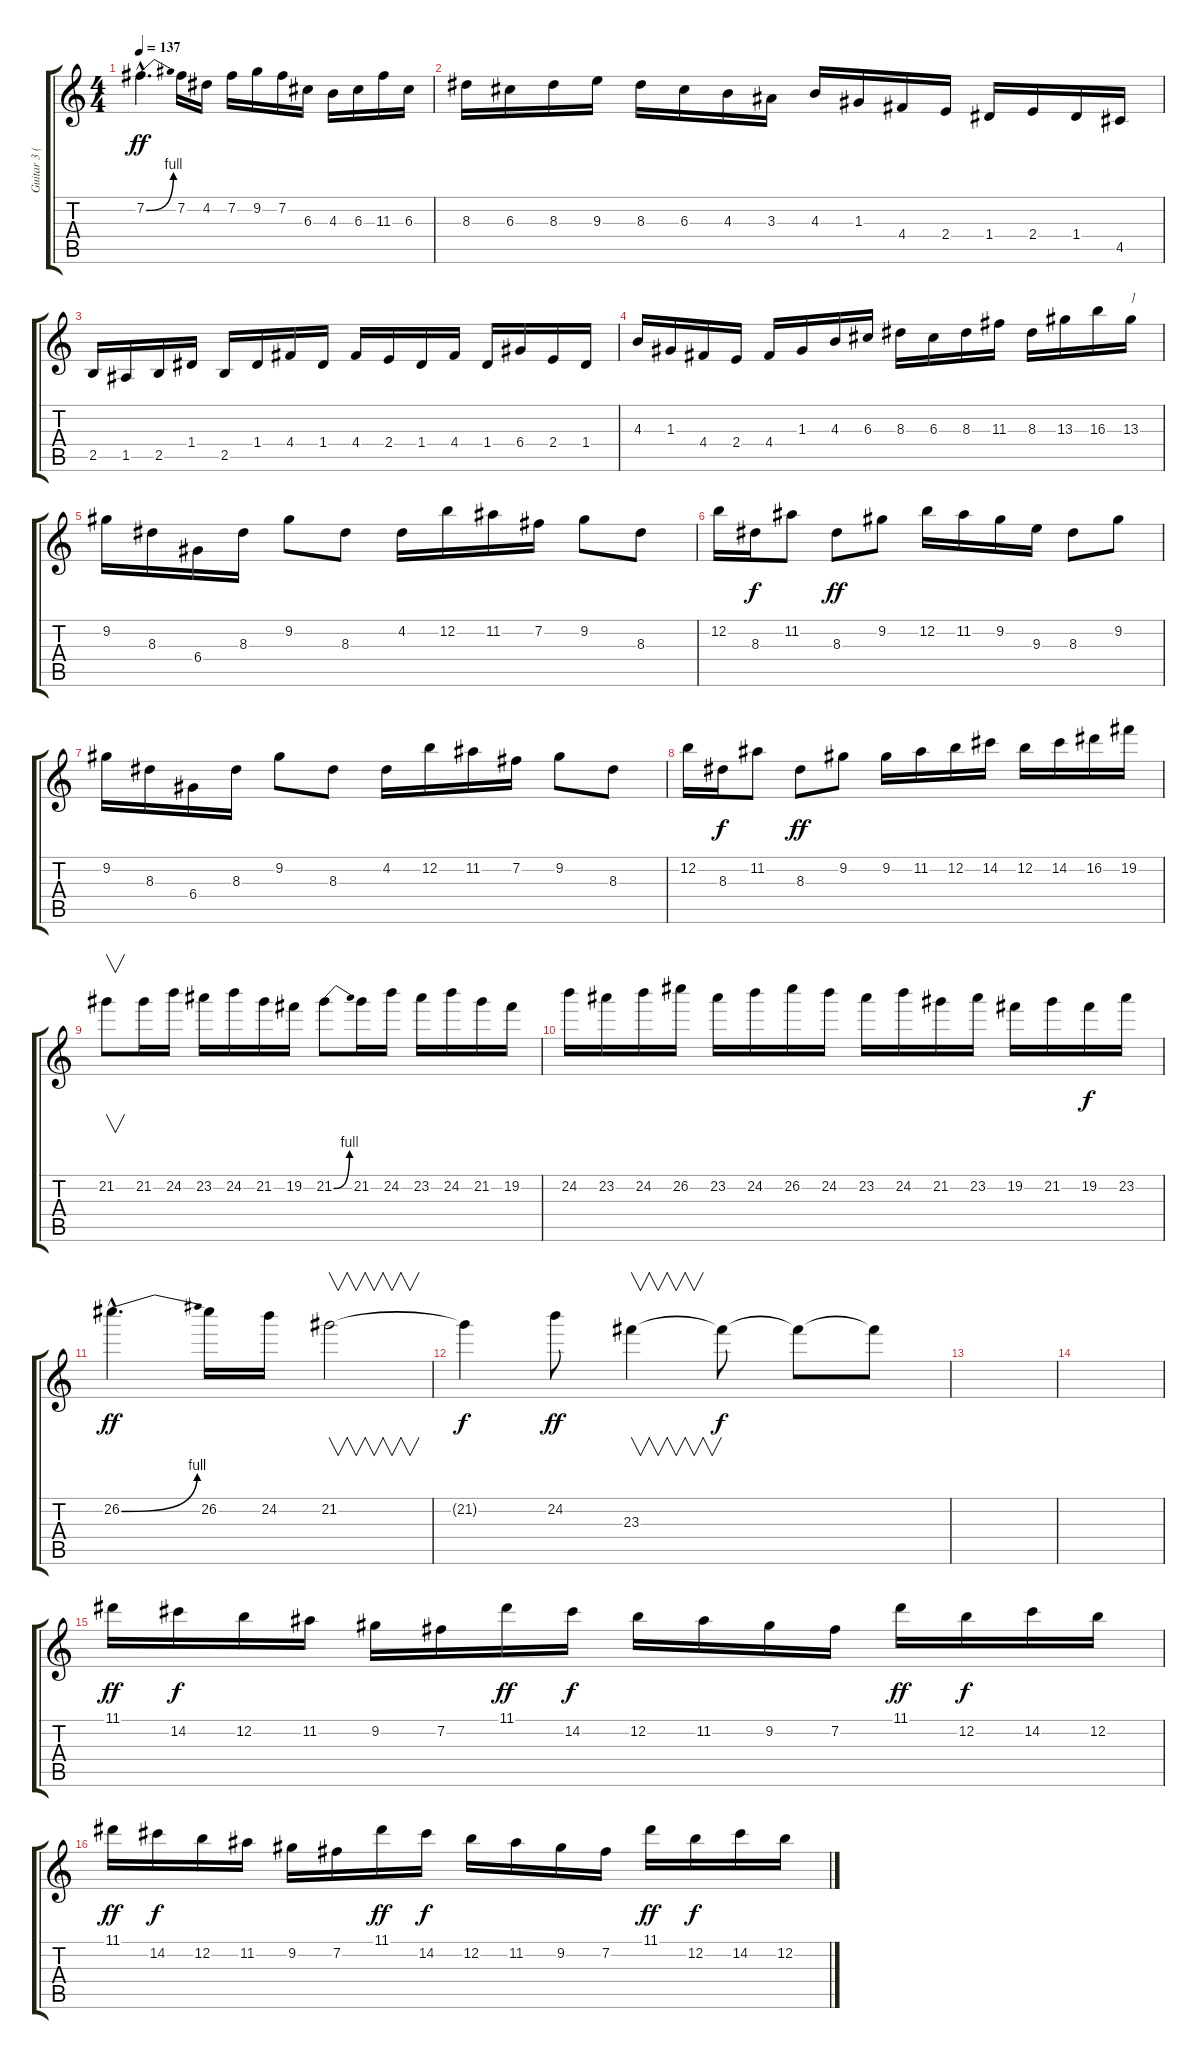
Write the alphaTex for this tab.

\track ("Guitar 3 (Solo)" "Guitar 3 (") {instrument overdrivenguitar}
\staff {score tabs}
\tuning (E4 B3 G3 D3 A2 E2) {hide}
\ts (4 4)
\tempo 137
\clef g2
\ks c
7.2{be (bend 0 0 60 4) hac}.4{d dy ff} 7.2.16 4.2.16 7.2.16 9.2.16 7.2.16 6.3.16 4.3.16 6.3.16 11.3.16 6.3.16 |
8.3.16 6.3.16 8.3.16 9.3.16 8.3.16 6.3.16 4.3.16 3.3.16 4.3.16 1.3.16 4.4.16 2.4.16 1.4.16 2.4.16 1.4.16 4.5.16 |
2.5.16 1.5.16 2.5.16 1.4.16 2.5.16 1.4.16 4.4.16 1.4.16 4.4.16 2.4.16 1.4.16 4.4.16 1.4.16 6.4.16 2.4.16 1.4.16 |
4.3.16 1.3.16 4.4.16 2.4.16 4.4.16 1.3.16 4.3.16 6.3.16 8.3.16 6.3.16 8.3.16 11.3.16 8.3.16 13.3.16 16.3.16 13.3.16{txt "]"} |
9.2.16 8.3.16 6.4.16 8.3.16 9.2.8 8.3.8 4.2.16 12.2.16 11.2.16 7.2.16 9.2.8 8.3.8 |
12.2.16 8.3.16{dy f} 11.2.8 8.3.8{dy ff} 9.2.8 12.2.16 11.2.16 9.2.16 9.3.16 8.3.8 9.2.8 |
9.2.16 8.3.16 6.4.16 8.3.16 9.2.8 8.3.8 4.2.16 12.2.16 11.2.16 7.2.16 9.2.8 8.3.8 |
12.2.16 8.3.16{dy f} 11.2.8 8.3.8{dy ff} 9.2.8 9.2.16 11.2.16 12.2.16 14.2.16 12.2.16 14.2.16 16.2.16 19.2.16 |
21.2.8{v} 21.2.16 24.2.16 23.2.16 24.2.16 21.2.16 19.2.16 21.2{be (bend 0 0 60 4)}.8 21.2.16 24.2.16 23.2.16 24.2.16 21.2.16 19.2.16 |
24.2.16 23.2.16 24.2.16 26.2.16 23.2.16 24.2.16 26.2.16 24.2.16 23.2.16 24.2.16 21.2.16 23.2.16 19.2.16 21.2.16 19.2.16{dy f} 23.2.16 |
26.2{be (bend 0 0 60 4) hac}.4{d dy ff} 26.2.16 24.2.16 21.2.2{v} |
21.2{t}.4{dy f} 24.2.8{dy ff} 23.3.4{v} 23.3{t}.8{dy f} 23.3{t}.8 23.3{t}.8 |
|
|
11.1.16{dy ff} 14.2.16{dy f} 12.2.16 11.2.16 9.2.16 7.2.16 11.1.16{dy ff} 14.2.16{dy f} 12.2.16 11.2.16 9.2.16 7.2.16 11.1.16{dy ff} 12.2.16{dy f} 14.2.16 12.2.16 |
11.1.16{dy ff} 14.2.16{dy f} 12.2.16 11.2.16 9.2.16 7.2.16 11.1.16{dy ff} 14.2.16{dy f} 12.2.16 11.2.16 9.2.16 7.2.16 11.1.16{dy ff} 12.2.16{dy f} 14.2.16 12.2.16
